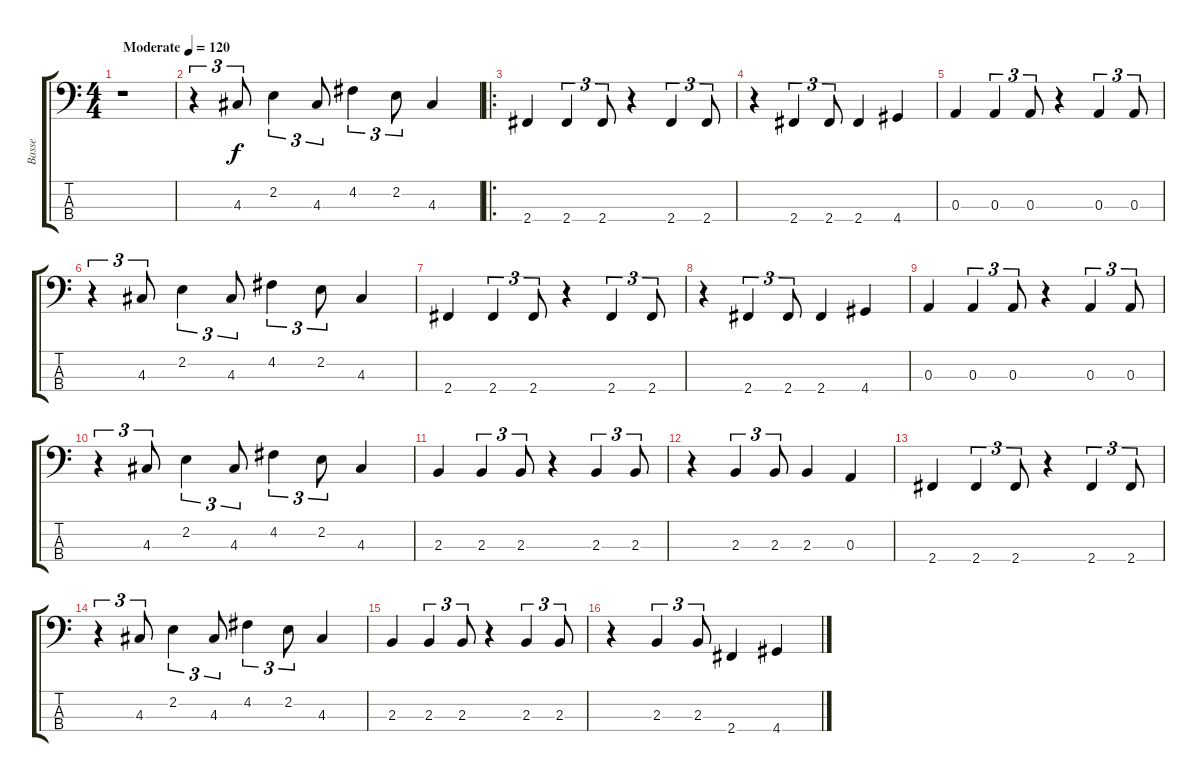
\track ("Basse" "Basse") {instrument electricbassfinger}
\staff {score tabs}
\tuning (G2 D2 A1 E1) {hide}
\ts (4 4)
\tempo (120 "Moderate")
\clef f4
\ks c
r.1{dy f instrument electricbassfinger} |
r.4{tu (3 2)} 4.3.8{tu (3 2)} 2.2.4{tu (3 2)} 4.3.8{tu (3 2)} 4.2.4{tu (3 2)} 2.2.8{tu (3 2)} 4.3.4 |
\ro
2.4.4 2.4.4{tu (3 2)} 2.4.8{tu (3 2)} r.4 2.4.4{tu (3 2)} 2.4.8{tu (3 2)} |
r.4 2.4.4{tu (3 2)} 2.4.8{tu (3 2)} 2.4.4 4.4.4 |
0.3.4 0.3.4{tu (3 2)} 0.3.8{tu (3 2)} r.4 0.3.4{tu (3 2)} 0.3.8{tu (3 2)} |
r.4{tu (3 2)} 4.3.8{tu (3 2)} 2.2.4{tu (3 2)} 4.3.8{tu (3 2)} 4.2.4{tu (3 2)} 2.2.8{tu (3 2)} 4.3.4 |
2.4.4 2.4.4{tu (3 2)} 2.4.8{tu (3 2)} r.4 2.4.4{tu (3 2)} 2.4.8{tu (3 2)} |
r.4 2.4.4{tu (3 2)} 2.4.8{tu (3 2)} 2.4.4 4.4.4 |
0.3.4 0.3.4{tu (3 2)} 0.3.8{tu (3 2)} r.4 0.3.4{tu (3 2)} 0.3.8{tu (3 2)} |
r.4{tu (3 2)} 4.3.8{tu (3 2)} 2.2.4{tu (3 2)} 4.3.8{tu (3 2)} 4.2.4{tu (3 2)} 2.2.8{tu (3 2)} 4.3.4 |
2.3.4 2.3.4{tu (3 2)} 2.3.8{tu (3 2)} r.4 2.3.4{tu (3 2)} 2.3.8{tu (3 2)} |
r.4 2.3.4{tu (3 2)} 2.3.8{tu (3 2)} 2.3.4 0.3.4 |
2.4.4 2.4.4{tu (3 2)} 2.4.8{tu (3 2)} r.4 2.4.4{tu (3 2)} 2.4.8{tu (3 2)} |
r.4{tu (3 2)} 4.3.8{tu (3 2)} 2.2.4{tu (3 2)} 4.3.8{tu (3 2)} 4.2.4{tu (3 2)} 2.2.8{tu (3 2)} 4.3.4 |
2.3.4 2.3.4{tu (3 2)} 2.3.8{tu (3 2)} r.4 2.3.4{tu (3 2)} 2.3.8{tu (3 2)} |
r.4 2.3.4{tu (3 2)} 2.3.8{tu (3 2)} 2.4.4 4.4.4
